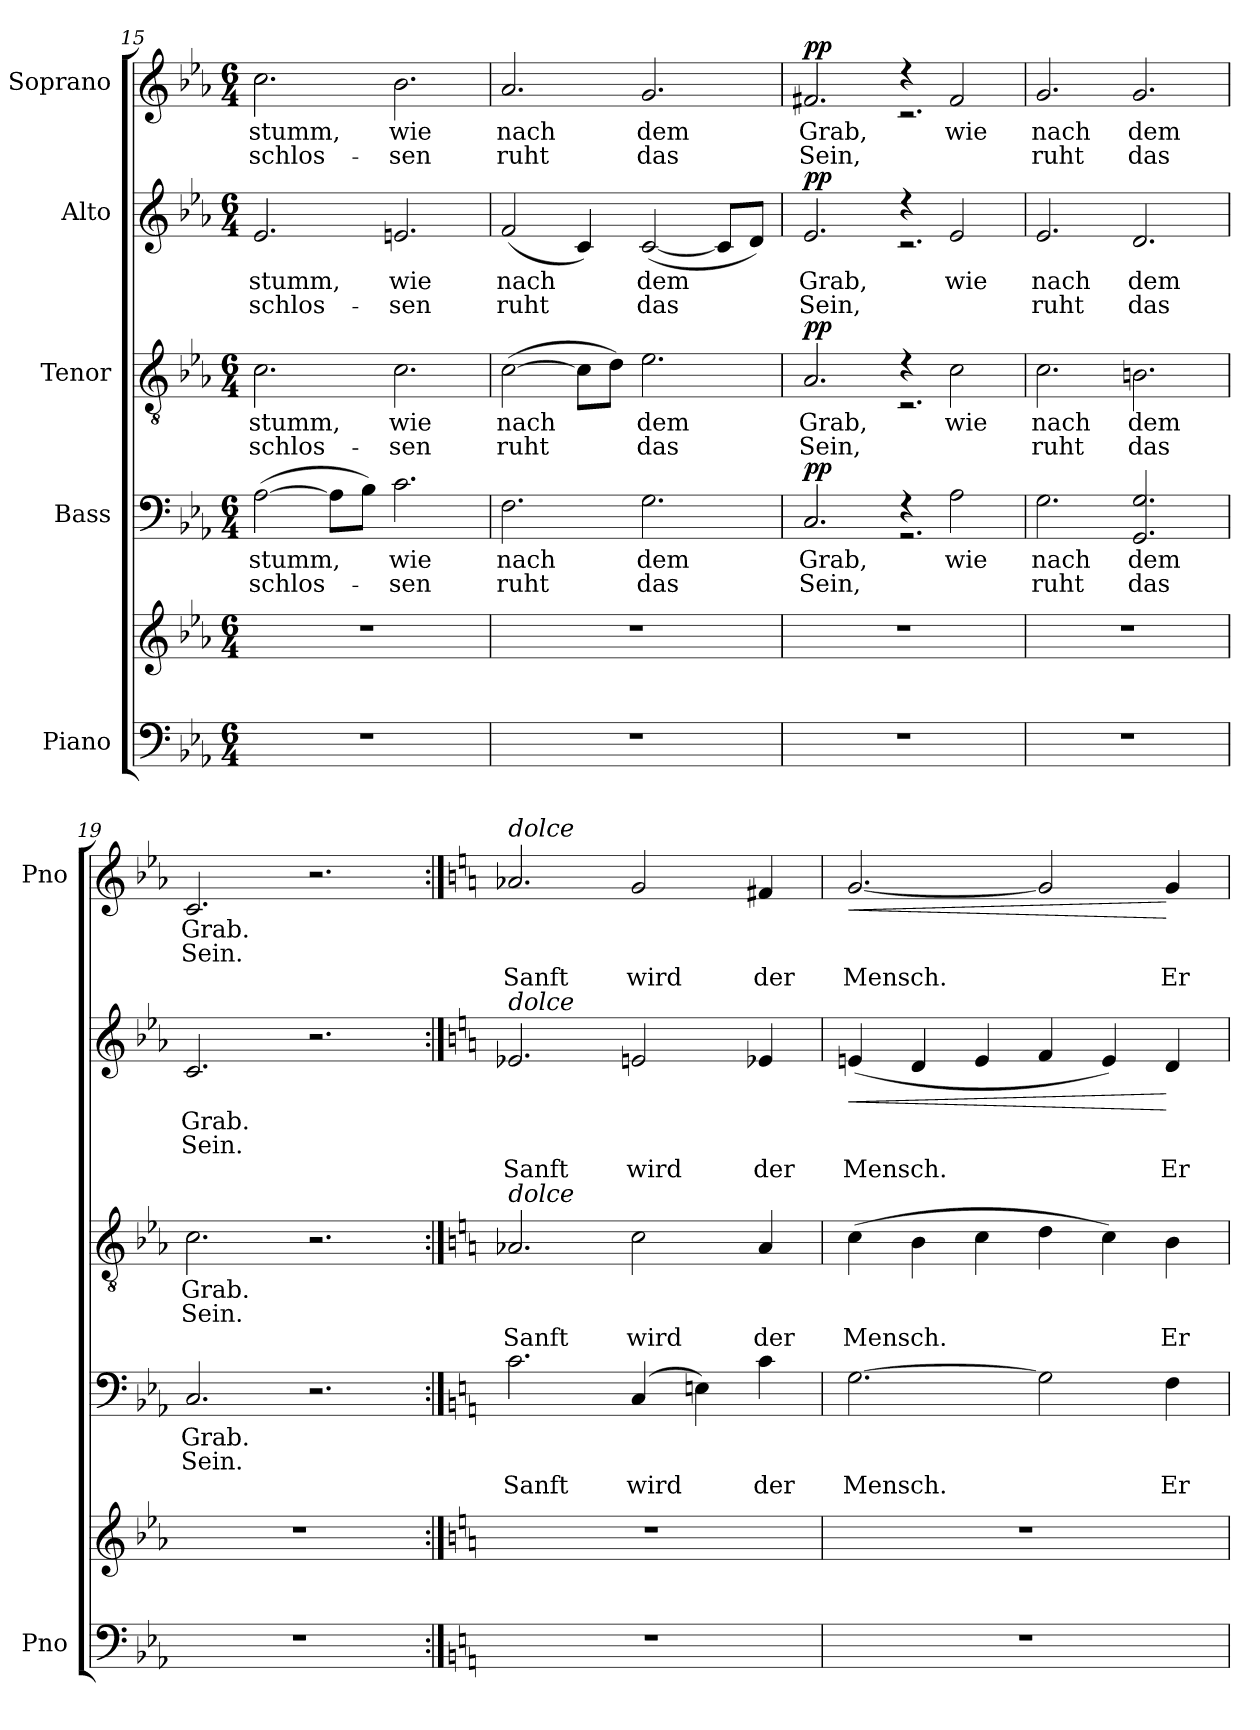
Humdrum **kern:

**kern	**kern	**kern	**text	**text	**text	**dynam	**kern	**text	**text	**text	**dynam	**kern	**text	**text	**text	**dynam	**kern	**text	**text	**text	**dynam
*part5	*part5	*part4	*part4	*part4	*part4	*part4	*part3	*part3	*part3	*part3	*part3	*part2	*part2	*part2	*part2	*part2	*part1	*part1	*part1	*part1	*part1
*staff6	*staff5	*staff4	*staff4	*staff4	*staff4	*staff4	*staff3	*staff3	*staff3	*staff3	*staff3	*staff2	*staff2	*staff2	*staff2	*staff2	*staff1	*staff1	*staff1	*staff1	*staff1
*I"Piano	*	*I"Bass	*	*	*	*	*I"Tenor	*	*	*	*	*I"Alto	*	*	*	*	*I"Soprano	*	*	*	*
*I'Pno	*	*	*	*	*	*	*	*	*	*	*	*	*	*	*	*	*I'Pno	*	*	*	*
!!LO:PB:g=z
*clefF4	*clefG2	*clefF4	*	*	*	*	*clefGv2	*	*	*	*	*clefG2	*	*	*	*	*clefG2	*	*	*	*
*k[b-e-a-]	*k[b-e-a-]	*k[b-e-a-]	*	*	*	*	*k[b-e-a-]	*	*	*	*	*k[b-e-a-]	*	*	*	*	*k[b-e-a-]	*	*	*	*
*c:	*c:	*c:	*	*	*	*	*c:	*	*	*	*	*c:	*	*	*	*	*c:	*	*	*	*
*M6/4	*M6/4	*M6/4	*	*	*	*	*M6/4	*	*	*	*	*M6/4	*	*	*	*	*M6/4	*	*	*	*
=15	=15	=15	=15	=15	=15	=15	=15	=15	=15	=15	=15	=15	=15	=15	=15	=15	=15	=15	=15	=15	=15
!	!	!	!LO:LY:b	!LO:LY:b	!	!	!	!LO:LY:b	!LO:LY:b	!	!	!	!LO:LY:b	!LO:LY:b	!	!	!	!LO:LY:b	!LO:LY:b	!	!
1.r	1.r	(>[2A-\	stumm,	­schlos-	.	.	2.c\	stumm,	­schlos-	.	.	2.e-/	stumm,	­schlos-	.	.	2.cc\	stumm,	­schlos-	.	.
.	.	8A-\L]	.	.	.	.	.	.	.	.	.	.	.	.	.	.	.	.	.	.	.
.	.	8B-\J)	.	.	.	.	.	.	.	.	.	.	.	.	.	.	.	.	.	.	.
!	!	!	!LO:LY:b	!LO:LY:b	!	!	!	!LO:LY:b	!LO:LY:b	!	!	!	!LO:LY:b	!LO:LY:b	!	!	!	!LO:LY:b	!LO:LY:b	!	!
.	.	2.c\	wie	-sen	.	.	2.c\	wie	-sen	.	.	2.en/	wie	-sen	.	.	2.b-\	wie	-sen	.	.
=16	=16	=16	=16	=16	=16	=16	=16	=16	=16	=16	=16	=16	=16	=16	=16	=16	=16	=16	=16	=16	=16
!	!	!	!LO:LY:b	!LO:LY:b	!	!	!	!LO:LY:b	!LO:LY:b	!	!	!	!LO:LY:b	!LO:LY:b	!	!	!	!LO:LY:b	!LO:LY:b	!	!
1.r	1.r	2.F\	nach	ruht	.	.	(>[2c\	nach	ruht	.	.	(<2f/	nach	ruht	.	.	2.a-/	nach	ruht	.	.
.	.	.	.	.	.	.	8c\L]	.	.	.	.	4c/)	.	.	.	.	.	.	.	.	.
.	.	.	.	.	.	.	8d\J)	.	.	.	.	.	.	.	.	.	.	.	.	.	.
!	!	!	!LO:LY:b	!LO:LY:b	!	!	!	!LO:LY:b	!LO:LY:b	!	!	!	!LO:LY:b	!LO:LY:b	!	!	!	!LO:LY:b	!LO:LY:b	!	!
.	.	2.G\	dem	das	.	.	2.e-\	dem	das	.	.	(<[2c/	dem	das	.	.	2.g/	dem	das	.	.
.	.	.	.	.	.	.	.	.	.	.	.	8c/L]	.	.	.	.	.	.	.	.	.
.	.	.	.	.	.	.	.	.	.	.	.	8d/J)	.	.	.	.	.	.	.	.	.
=17	=17	=17	=17	=17	=17	=17	=17	=17	=17	=17	=17	=17	=17	=17	=17	=17	=17	=17	=17	=17	=17
!	!	!	!LO:LY:b	!LO:LY:b	!	!LO:DY:b	!	!LO:LY:b	!LO:LY:b	!	!LO:DY:b	!	!LO:LY:b	!LO:LY:b	!	!LO:DY:b	!	!LO:LY:b	!LO:LY:b	!	!LO:DY:b
*	*	*^	*	*	*	*	*^	*	*	*	*	*^	*	*	*	*	*^	*	*	*	*
1.r	1.r	2.C/	2.ryy	Grab,	Sein,	.	pp	2.A-/	2.ryy	Grab,	Sein,	.	pp	2.e-/	2.ryy	Grab,	Sein,	.	pp	2.f#X/	2.ryy	Grab,	Sein,	.	pp
.	.	4rF	2.rGG	.	.	.	.	4rd	2.rC	.	.	.	.	4rdd	2.rc	.	.	.	.	4rdd	2.rc	.	.	.	.
!	!	!	!	!LO:LY:b	!	!	!	!	!	!LO:LY:b	!	!	!	!	!	!LO:LY:b	!	!	!	!	!	!LO:LY:b	!	!	!
.	.	2A-\	.	wie	.	.	.	2c\	.	wie	.	.	.	2e-/	.	wie	.	.	.	2f#/	.	wie	.	.	.
*	*	*v	*v	*	*	*	*	*	*	*	*	*	*	*v	*v	*	*	*	*	*v	*v	*	*	*	*
*	*	*	*	*	*	*	*v	*v	*	*	*	*	*	*	*	*	*	*	*	*	*	*
=18	=18	=18	=18	=18	=18	=18	=18	=18	=18	=18	=18	=18	=18	=18	=18	=18	=18	=18	=18	=18	=18
!	!	!	!LO:LY:b	!LO:LY:b	!	!	!	!LO:LY:b	!LO:LY:b	!	!	!	!LO:LY:b	!LO:LY:b	!	!	!	!LO:LY:b	!LO:LY:b	!	!
1.r	1.r	2.G\	nach	ruht	.	.	2.c\	nach	ruht	.	.	2.e-/	nach	ruht	.	.	2.g/	nach	ruht	.	.
!	!	!	!LO:LY:b	!LO:LY:b	!	!	!	!LO:LY:b	!LO:LY:b	!	!	!	!LO:LY:b	!LO:LY:b	!	!	!	!LO:LY:b	!LO:LY:b	!	!
.	.	2.GG/ 2.G/	dem	das	.	.	2.Bn\	dem	das	.	.	2.d/	dem	das	.	.	2.g/	dem	das	.	.
=19	=19	=19	=19	=19	=19	=19	=19	=19	=19	=19	=19	=19	=19	=19	=19	=19	=19	=19	=19	=19	=19
!	!	!	!LO:LY:b	!LO:LY:b	!	!	!	!LO:LY:b	!LO:LY:b	!	!	!	!LO:LY:b	!LO:LY:b	!	!	!	!LO:LY:b	!LO:LY:b	!	!
1.r	1.r	2.C/	Grab.	Sein.	.	.	2.c\	Grab.	Sein.	.	.	2.c/	Grab.	Sein.	.	.	2.c/	Grab.	Sein.	.	.
.	.	2.r	.	.	.	.	2.r	.	.	.	.	2.r	.	.	.	.	2.r	.	.	.	.
=20:|!	=20:|!	=20:|!	=20:|!	=20:|!	=20:|!	=20:|!	=20:|!	=20:|!	=20:|!	=20:|!	=20:|!	=20:|!	=20:|!	=20:|!	=20:|!	=20:|!	=20:|!	=20:|!	=20:|!	=20:|!	=20:|!
*k[]	*k[]	*k[]	*	*	*	*	*k[]	*	*	*	*	*k[]	*	*	*	*	*k[]	*	*	*	*
*C:	*C:	*C:	*	*	*	*	*C:	*	*	*	*	*C:	*	*	*	*	*C:	*	*	*	*
!	!	!	!	!	!	!	!	!	!	!	!	!	!	!	!	!	!LO:TX:a:i:t=dolce	!	!	!	!
!	!	!	!	!	!	!	!	!	!	!	!	!LO:TX:a:i:t=dolce	!	!	!	!	!	!	!	!	!
!	!	!	!	!	!	!	!LO:TX:a:i:t=dolce	!	!	!	!	!	!	!	!	!	!	!	!	!	!
!	!	!	!	!	!LO:LY:b	!	!	!	!	!LO:LY:b	!	!	!	!	!LO:LY:b	!	!	!	!	!LO:LY:b	!
1.r	1.r	2.c\	.	.	Sanft	.	2.A-X/	.	.	Sanft	.	2.e-X/	.	.	Sanft	.	2.a-X/	.	.	Sanft	.
!	!	!	!	!	!LO:LY:b	!	!	!	!	!LO:LY:b	!	!	!	!	!LO:LY:b	!	!	!	!	!LO:LY:b	!
.	.	(>4C/	.	.	wird	.	2c\	.	.	wird	.	2en/	.	.	wird	.	2g/	.	.	wird	.
.	.	4En\)	.	.	.	.	.	.	.	.	.	.	.	.	.	.	.	.	.	.	.
!	!	!	!	!	!LO:LY:b	!	!	!	!	!LO:LY:b	!	!	!	!	!LO:LY:b	!	!	!	!	!LO:LY:b	!
.	.	4c\	.	.	der	.	4A-/	.	.	der	.	4e-X/	.	.	der	.	4f#X/	.	.	der	.
!!LO:PB:g=z
=21	=21	=21	=21	=21	=21	=21	=21	=21	=21	=21	=21	=21	=21	=21	=21	=21	=21	=21	=21	=21	=21
!	!	!	!	!	!LO:LY:b	!	!	!	!	!LO:LY:b	!	!	!	!	!LO:LY:b	!LO:HP:b	!	!	!	!LO:LY:b	!LO:HP:b
1.r	1.r	[2.G\	.	.	Mensch.	.	(>4c\	.	.	Mensch.	.	(<4en/	.	.	Mensch.	<	[2.g/	.	.	Mensch.	<
.	.	.	.	.	.	.	4B\	.	.	.	.	4d/	.	.	.	.	.	.	.	.	.
.	.	.	.	.	.	.	4c\	.	.	.	.	4e/	.	.	.	.	.	.	.	.	.
.	.	2G\]	.	.	.	.	4d\	.	.	.	.	4f/	.	.	.	.	2g/]	.	.	.	.
.	.	.	.	.	.	.	4c\)	.	.	.	.	4e/)	.	.	.	.	.	.	.	.	.
!	!	!	!	!	!LO:LY:b	!	!	!	!	!LO:LY:b	!	!	!	!	!LO:LY:b	!	!	!	!	!LO:LY:b	!
.	.	4F\	.	.	Er	.	4B\	.	.	Er	.	4d/	.	.	Er	[	4g/	.	.	Er	[
=	=	=	=	=	=	=	=	=	=	=	=	=	=	=	=	=	=	=	=	=	=
*-	*-	*-	*-	*-	*-	*-	*-	*-	*-	*-	*-	*-	*-	*-	*-	*-	*-	*-	*-	*-	*-
